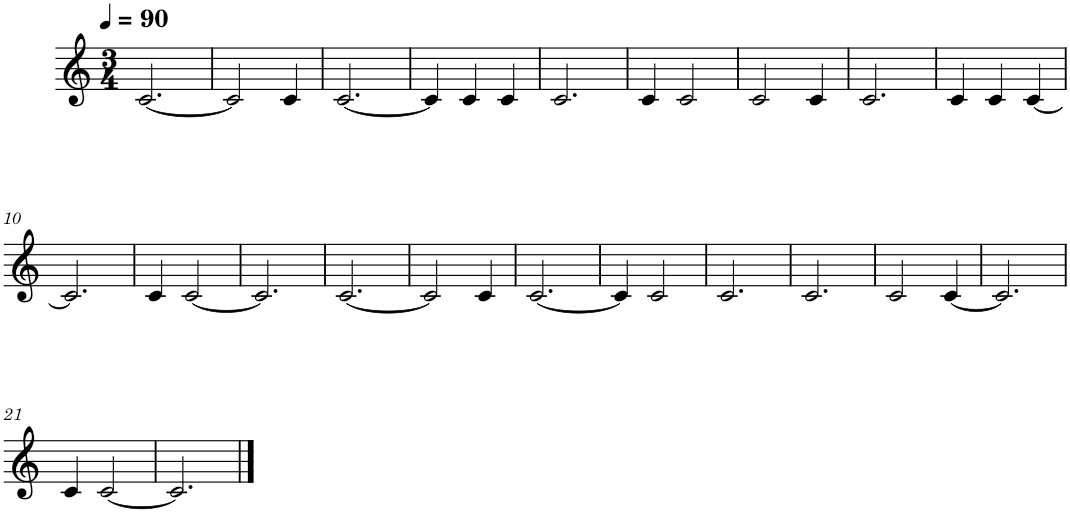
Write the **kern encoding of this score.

**kern
*part1
*staff1
*I"Piano
*I'Pno.
*clefG2
*k[]
*M3/4
*MM90
=1
[2.c/
=2
2c/]
4c/
=3
[2.c/
=4
4c/]
4c/
4c/
=5
2.c/
=6
4c/
2c/
=7
2c/
4c/
=8
2.c/
=9
4c/
4c/
[4c/
!!LO:LB:g=z
=10
2.c/]
=11
4c/
[2c/
=12
2.c/]
=13
[2.c/
=14
2c/]
4c/
=15
[2.c/
=16
4c/]
2c/
=17
2.c/
=18
2.c/
=19
2c/
[4c/
=20
2.c/]
!!LO:LB:g=z
=21
4c/
[2c/
=22
2.c/]
==
*-
